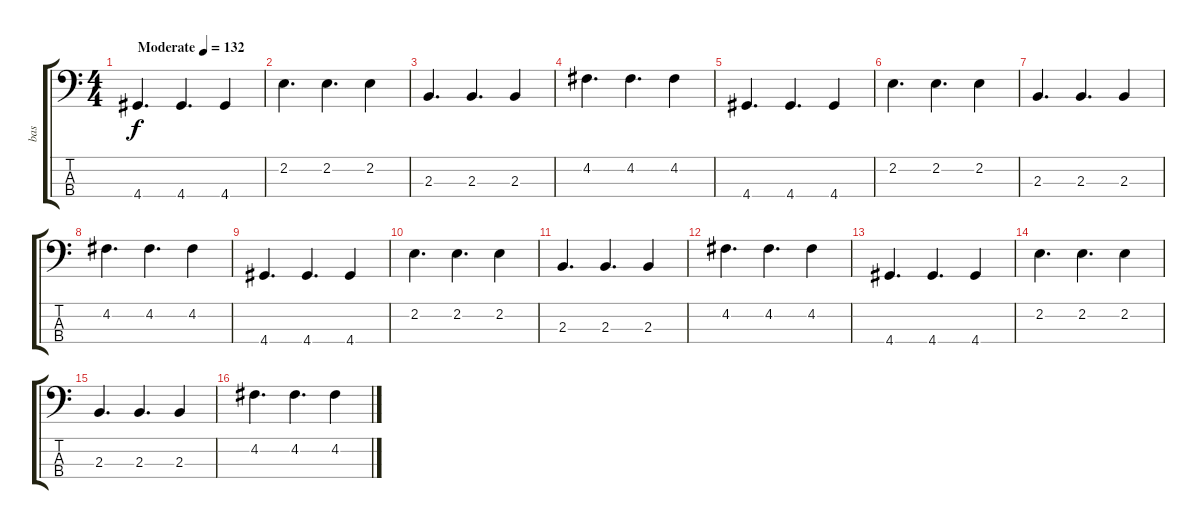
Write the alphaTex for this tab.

\track ("bas" "bas") {instrument electricbassfinger}
\staff {score tabs}
\tuning (G2 D2 A1 E1) {hide}
\ts (4 4)
\tempo (132 "Moderate")
\clef f4
\ks c
4.4.4{d dy f instrument electricbassfinger} 4.4.4{d} 4.4.4 |
2.2.4{d} 2.2.4{d} 2.2.4 |
2.3.4{d} 2.3.4{d} 2.3.4 |
4.2.4{d} 4.2.4{d} 4.2.4 |
4.4.4{d} 4.4.4{d} 4.4.4 |
2.2.4{d} 2.2.4{d} 2.2.4 |
2.3.4{d} 2.3.4{d} 2.3.4 |
4.2.4{d} 4.2.4{d} 4.2.4 |
4.4.4{d} 4.4.4{d} 4.4.4 |
2.2.4{d} 2.2.4{d} 2.2.4 |
2.3.4{d} 2.3.4{d} 2.3.4 |
4.2.4{d} 4.2.4{d} 4.2.4 |
4.4.4{d} 4.4.4{d} 4.4.4 |
2.2.4{d} 2.2.4{d} 2.2.4 |
2.3.4{d} 2.3.4{d} 2.3.4 |
4.2.4{d} 4.2.4{d} 4.2.4
